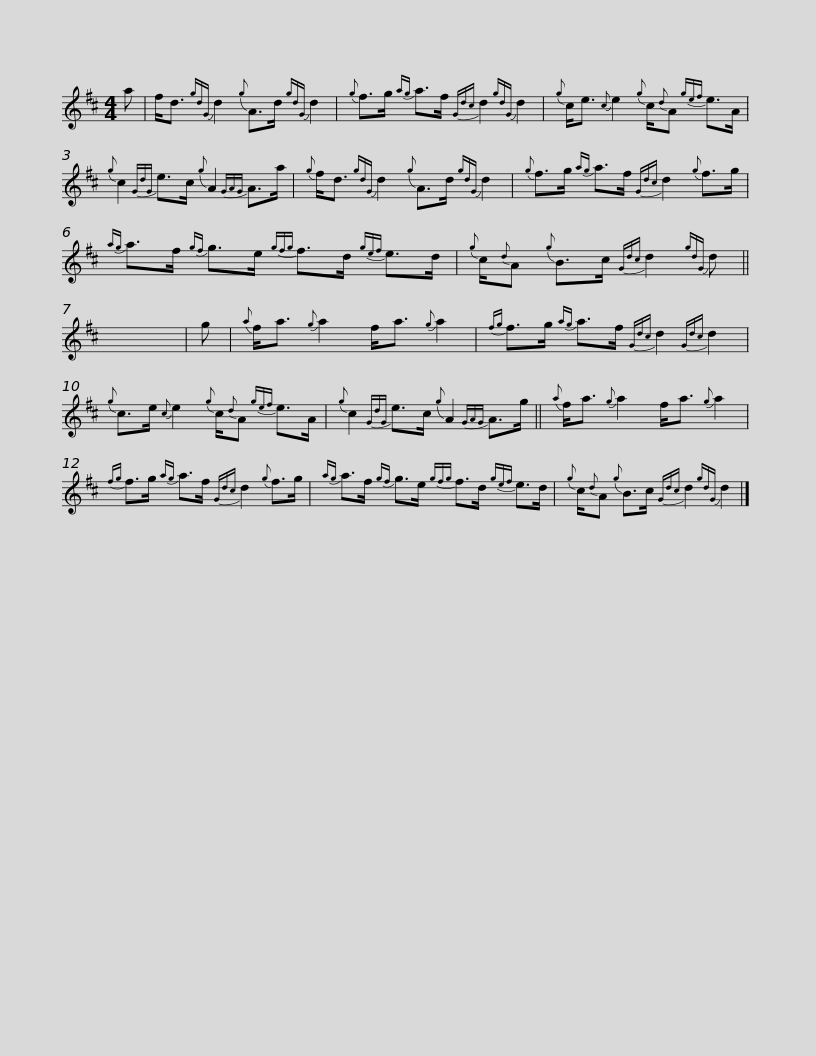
X:1
L:1/8
M:4/4
I:linebreak $
K:D
V:1 treble
V:1
 a | f<d{gdG} d2{g} A>d{gdG} d2 |{g} f>g{ag} a>f{Gdc} d2{gdG} d2 |{g} c<e{c} e2{g} c/{d}A{gef} e>A |${g} c2{GdG} e>c{g} A2{GAG} A>a | %5
{g} f<d{gdG} d2{g} A>d{gdG} d2 |{g} f>g{ag} a>f{Gdc} d2{g} f>g |${ag} a>f{gf} g>e{gfg} f>d{gef} e>d |{g} c/{d}A{g} B>c{Gdc} d2{gdG} d || x8 | %10
 g |{a} f<a{g} a2 f<a{g} a2 |${fg} f>g{ag} a>f{Gdc} d2{Gdc} d2 |{g} c>e{c} e2{g} c/{d}A{gef} e>A |{g} c2{GdG} e>c{g} A2{GAG} A>g ||$ %15
{a} f<a{g} a2 f<a{g} a2 |{fg} f>g{ag} a>f{Gdc} d2{g} f>g |{ag} a>f{gf} g>e{gfg} f>d{gef} e>d |${g} c/{d}A{g} B>c{Gdc} d2{gdG} d2 |] %19
